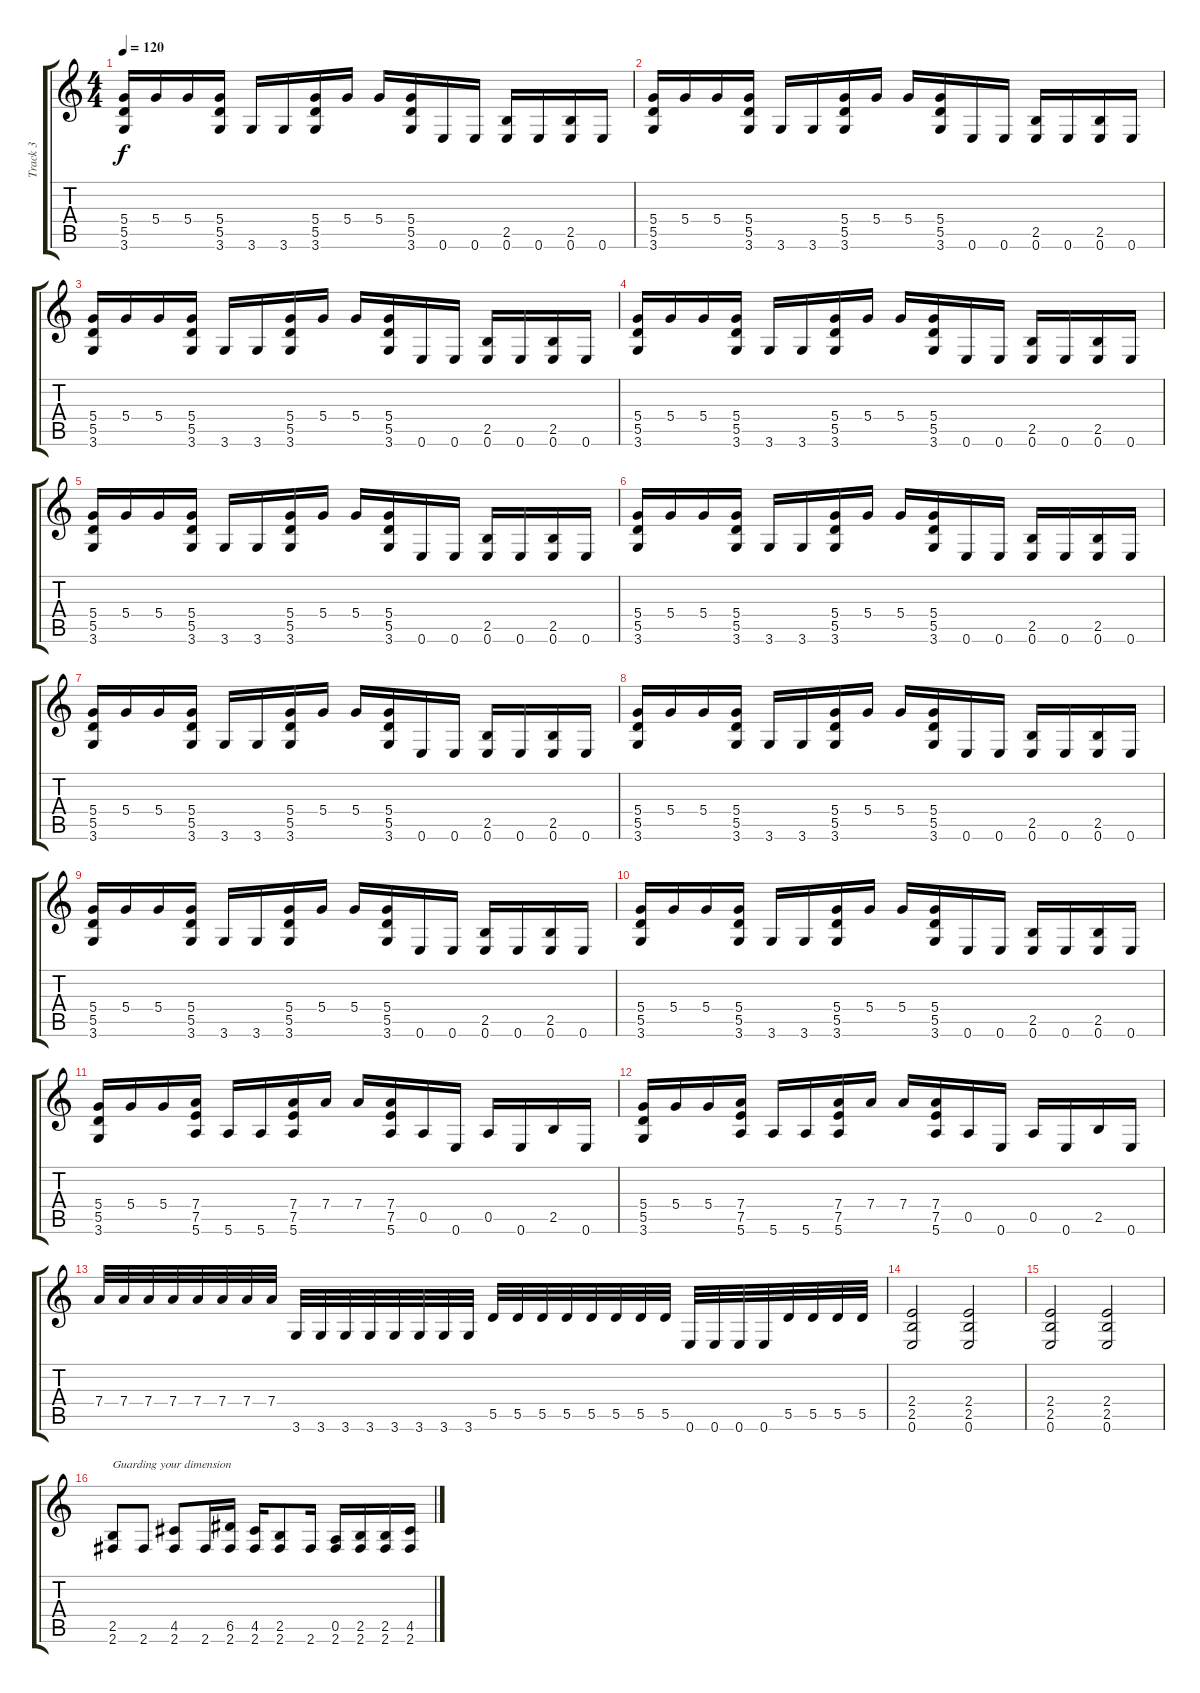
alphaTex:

\track ("Track 3" "Track 3") {instrument overdrivenguitar}
\staff {score tabs}
\tuning (E4 B3 G3 D3 A2 E2) {hide}
\ts (4 4)
\tempo 120
\clef g2
\ks c
(5.4 5.5 3.6).16{dy f} 5.4.16 5.4.16 (5.4 5.5 3.6).16 3.6.16 3.6.16 (5.4 5.5 3.6).16 5.4.16 5.4.16 (5.4 5.5 3.6).16 0.6.16 0.6.16 (2.5 0.6).16 0.6.16 (2.5 0.6).16 0.6.16 |
(5.4 5.5 3.6).16 5.4.16 5.4.16 (5.4 5.5 3.6).16 3.6.16 3.6.16 (5.4 5.5 3.6).16 5.4.16 5.4.16 (5.4 5.5 3.6).16 0.6.16 0.6.16 (2.5 0.6).16 0.6.16 (2.5 0.6).16 0.6.16 |
(5.4 5.5 3.6).16 5.4.16 5.4.16 (5.4 5.5 3.6).16 3.6.16 3.6.16 (5.4 5.5 3.6).16 5.4.16 5.4.16 (5.4 5.5 3.6).16 0.6.16 0.6.16 (2.5 0.6).16 0.6.16 (2.5 0.6).16 0.6.16 |
(5.4 5.5 3.6).16 5.4.16 5.4.16 (5.4 5.5 3.6).16 3.6.16 3.6.16 (5.4 5.5 3.6).16 5.4.16 5.4.16 (5.4 5.5 3.6).16 0.6.16 0.6.16 (2.5 0.6).16 0.6.16 (2.5 0.6).16 0.6.16 |
(5.4 5.5 3.6).16 5.4.16 5.4.16 (5.4 5.5 3.6).16 3.6.16 3.6.16 (5.4 5.5 3.6).16 5.4.16 5.4.16 (5.4 5.5 3.6).16 0.6.16 0.6.16 (2.5 0.6).16 0.6.16 (2.5 0.6).16 0.6.16 |
(5.4 5.5 3.6).16 5.4.16 5.4.16 (5.4 5.5 3.6).16 3.6.16 3.6.16 (5.4 5.5 3.6).16 5.4.16 5.4.16 (5.4 5.5 3.6).16 0.6.16 0.6.16 (2.5 0.6).16 0.6.16 (2.5 0.6).16 0.6.16 |
(5.4 5.5 3.6).16 5.4.16 5.4.16 (5.4 5.5 3.6).16 3.6.16 3.6.16 (5.4 5.5 3.6).16 5.4.16 5.4.16 (5.4 5.5 3.6).16 0.6.16 0.6.16 (2.5 0.6).16 0.6.16 (2.5 0.6).16 0.6.16 |
(5.4 5.5 3.6).16 5.4.16 5.4.16 (5.4 5.5 3.6).16 3.6.16 3.6.16 (5.4 5.5 3.6).16 5.4.16 5.4.16 (5.4 5.5 3.6).16 0.6.16 0.6.16 (2.5 0.6).16 0.6.16 (2.5 0.6).16 0.6.16 |
(5.4 5.5 3.6).16 5.4.16 5.4.16 (5.4 5.5 3.6).16 3.6.16 3.6.16 (5.4 5.5 3.6).16 5.4.16 5.4.16 (5.4 5.5 3.6).16 0.6.16 0.6.16 (2.5 0.6).16 0.6.16 (2.5 0.6).16 0.6.16 |
(5.4 5.5 3.6).16 5.4.16 5.4.16 (5.4 5.5 3.6).16 3.6.16 3.6.16 (5.4 5.5 3.6).16 5.4.16 5.4.16 (5.4 5.5 3.6).16 0.6.16 0.6.16 (2.5 0.6).16 0.6.16 (2.5 0.6).16 0.6.16 |
(5.4 5.5 3.6).16 5.4.16 5.4.16 (7.4 7.5 5.6).16 5.6.16 5.6.16 (7.4 7.5 5.6).16 7.4.16 7.4.16 (7.4 7.5 5.6).16 0.5.16 0.6.16 0.5.16 0.6.16 2.5.16 0.6.16 |
(5.4 5.5 3.6).16 5.4.16 5.4.16 (7.4 7.5 5.6).16 5.6.16 5.6.16 (7.4 7.5 5.6).16 7.4.16 7.4.16 (7.4 7.5 5.6).16 0.5.16 0.6.16 0.5.16 0.6.16 2.5.16 0.6.16 |
7.4.32 7.4.32 7.4.32 7.4.32 7.4.32 7.4.32 7.4.32 7.4.32 3.6.32 3.6.32 3.6.32 3.6.32 3.6.32 3.6.32 3.6.32 3.6.32 5.5.32 5.5.32 5.5.32 5.5.32 5.5.32 5.5.32 5.5.32 5.5.32 0.6.32 0.6.32 0.6.32 0.6.32 5.5.32 5.5.32 5.5.32 5.5.32 |
(2.4 2.5 0.6).2 (2.4 2.5 0.6).2 |
(2.4 2.5 0.6).2 (2.4 2.5 0.6).2 |
(2.5 2.6).8{txt "Guarding your dimension"} 2.6.8 (4.5 2.6).8 2.6.16 (6.5 2.6).16 (4.5 2.6).16 (2.5 2.6).8 2.6.16 (0.5 2.6).16 (2.5 2.6).16 (2.5 2.6).16 (4.5 2.6).16
